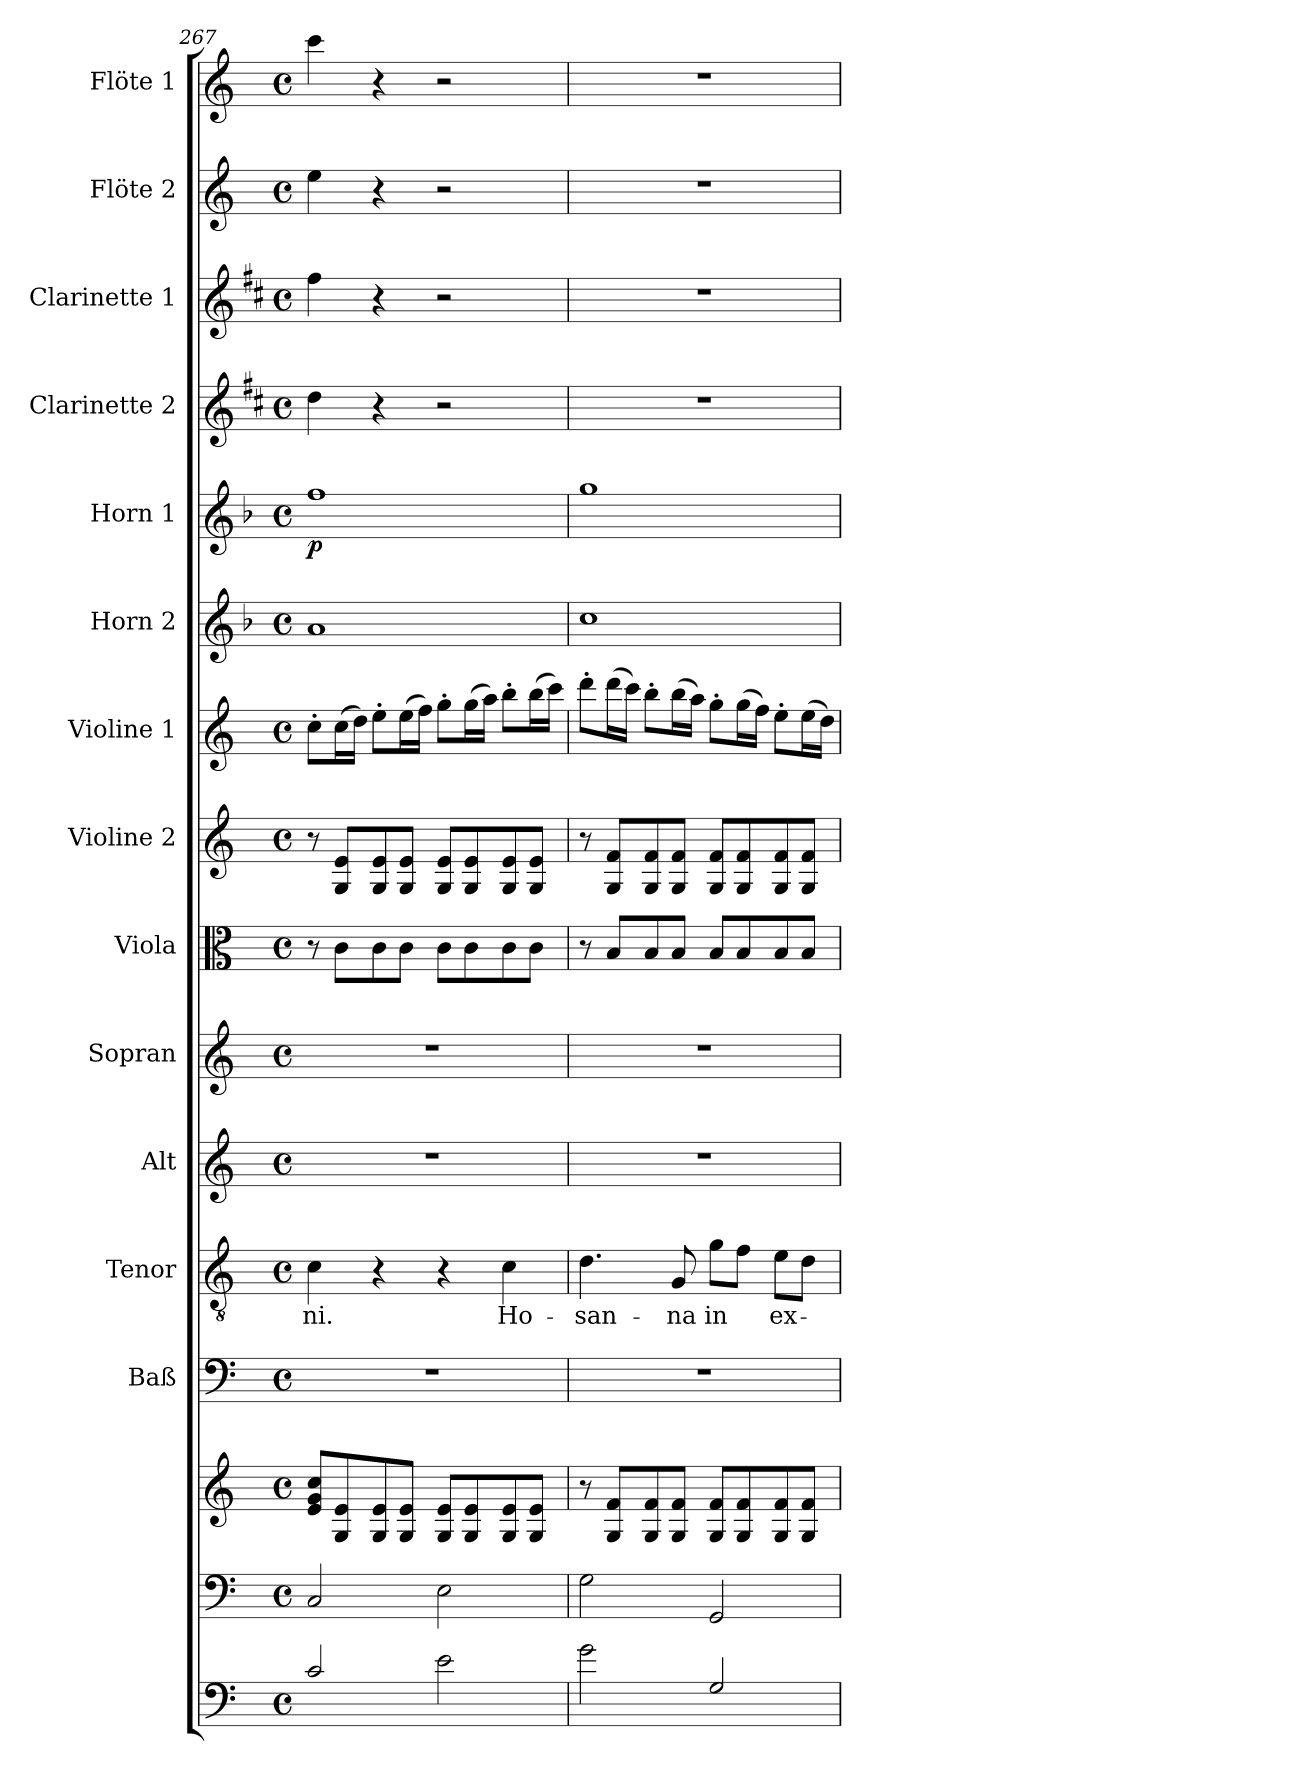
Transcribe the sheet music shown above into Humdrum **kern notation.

**kern	**kern	**kern	**kern	**kern	**text	**kern	**kern	**kern	**kern	**kern	**kern	**kern	**dynam	**kern	**kern	**kern	**kern
*part15	*part14	*part14	*part13	*part12	*part12	*part11	*part10	*part9	*part8	*part7	*part6	*part5	*part5	*part4	*part3	*part2	*part1
*staff16	*staff15	*staff14	*staff13	*staff12	*staff12	*staff11	*staff10	*staff9	*staff8	*staff7	*staff6	*staff5	*staff5	*staff4	*staff3	*staff2	*staff1
*	*	*	*I"Baß	*I"Tenor	*	*I"Alt	*I"Sopran	*I"Viola	*I"Violine 2	*I"Violine 1	*I"Horn 2	*I"Horn 1	*	*I"Clarinette 2	*I"Clarinette 1	*I"Flöte 2	*I"Flöte 1
*	*	*	*I'Baß	*I'Ten	*	*I'Alt	*I'Sop	*I'Vla.	*I'Vln. 2	*I'Vln. 1	*I'Hrn. 2	*I'Hrn. 1	*	*I'Cl. 2	*I'Cl. 1	*I'Fl. 2	*I'Fl. 1
*clefF4	*clefF4	*clefG2	*clefF4	*clefGv2	*	*clefG2	*clefG2	*clefC3	*clefG2	*clefG2	*clefG2	*clefG2	*	*clefG2	*clefG2	*clefG2	*clefG2
*ITrd7c12	*	*	*	*	*	*	*	*	*	*	*ITrd3c5	*ITrd3c5	*	*ITrd1c2	*ITrd1c2	*	*
*k[]	*k[]	*k[]	*k[]	*k[]	*	*k[]	*k[]	*k[]	*k[]	*k[]	*k[]	*k[]	*	*k[]	*k[]	*k[]	*k[]
*C:	*C:	*C:	*C:	*C:	*	*C:	*C:	*C:	*C:	*C:	*C:	*C:	*	*C:	*C:	*C:	*C:
*M4/4	*M4/4	*M4/4	*M4/4	*M4/4	*	*M4/4	*M4/4	*M4/4	*M4/4	*M4/4	*M4/4	*M4/4	*	*M4/4	*M4/4	*M4/4	*M4/4
*met(c)	*met(c)	*met(c)	*met(c)	*met(c)	*	*met(c)	*met(c)	*met(c)	*met(c)	*met(c)	*met(c)	*met(c)	*	*met(c)	*met(c)	*met(c)	*met(c)
=267	=267	=267	=267	=267	=267	=267	=267	=267	=267	=267	=267	=267	=267	=267	=267	=267	=267
!	!	!	!	!	!LO:LY:b	!	!	!	!	!	!	!	!LO:DY:b	!	!	!	!
2C/	2C/	8e/ 8g/ 8cc/L	1r	4c\	-ni.	1r	1r	8r	8r	8cc'>\L	1e	1cc	p	4cc\	4ee\	4ee\	4ccc\
.	.	8G/ 8e/	.	.	.	.	.	8c\L	8G/ 8e/L	(>16cc\L	.	.	.	.	.	.	.
.	.	.	.	.	.	.	.	.	.	16dd\JJ)	.	.	.	.	.	.	.
.	.	8G/ 8e/	.	4r	.	.	.	8c\	8G/ 8e/	8ee'>\L	.	.	.	4r	4r	4r	4r
.	.	8G/ 8e/J	.	.	.	.	.	8c\J	8G/ 8e/J	(>16ee\L	.	.	.	.	.	.	.
.	.	.	.	.	.	.	.	.	.	16ff\JJ)	.	.	.	.	.	.	.
2E\	2E\	8G/ 8e/L	.	4r	.	.	.	8c\L	8G/ 8e/L	8gg'>\L	.	.	.	2r	2r	2r	2r
.	.	8G/ 8e/	.	.	.	.	.	8c\	8G/ 8e/	(>16gg\L	.	.	.	.	.	.	.
.	.	.	.	.	.	.	.	.	.	16aa\JJ)	.	.	.	.	.	.	.
!	!	!	!	!	!LO:LY:b	!	!	!	!	!	!	!	!	!	!	!	!
.	.	8G/ 8e/	.	4c\	Ho-	.	.	8c\	8G/ 8e/	8bb'>\L	.	.	.	.	.	.	.
.	.	8G/ 8e/J	.	.	.	.	.	8c\J	8G/ 8e/J	(>16bb\L	.	.	.	.	.	.	.
.	.	.	.	.	.	.	.	.	.	16ccc\JJ)	.	.	.	.	.	.	.
=268	=268	=268	=268	=268	=268	=268	=268	=268	=268	=268	=268	=268	=268	=268	=268	=268	=268
!	!	!	!	!	!LO:LY:b	!	!	!	!	!	!	!	!	!	!	!	!
2G\	2G\	8r	1r	4.d\	-san-	1r	1r	8r	8r	8ddd'>\L	1g	1dd	.	1r	1r	1r	1r
.	.	8G/ 8f/L	.	.	.	.	.	8B/L	8G/ 8f/L	(>16ddd\L	.	.	.	.	.	.	.
.	.	.	.	.	.	.	.	.	.	16ccc\JJ)	.	.	.	.	.	.	.
.	.	8G/ 8f/	.	.	.	.	.	8B/	8G/ 8f/	8bb'>\L	.	.	.	.	.	.	.
!	!	!	!	!	!LO:LY:b	!	!	!	!	!	!	!	!	!	!	!	!
.	.	8G/ 8f/J	.	8G/	-na	.	.	8B/J	8G/ 8f/J	(>16bb\L	.	.	.	.	.	.	.
.	.	.	.	.	.	.	.	.	.	16aa\JJ)	.	.	.	.	.	.	.
!	!	!	!	!	!LO:LY:b	!	!	!	!	!	!	!	!	!	!	!	!
2GG/	2GG/	8G/ 8f/L	.	8g\L	in	.	.	8B/L	8G/ 8f/L	8gg'>\L	.	.	.	.	.	.	.
.	.	8G/ 8f/	.	8f\J	.	.	.	8B/	8G/ 8f/	(>16gg\L	.	.	.	.	.	.	.
.	.	.	.	.	.	.	.	.	.	16ff\JJ)	.	.	.	.	.	.	.
!	!	!	!	!	!LO:LY:b	!	!	!	!	!	!	!	!	!	!	!	!
.	.	8G/ 8f/	.	8e\L	ex-	.	.	8B/	8G/ 8f/	8ee'>\L	.	.	.	.	.	.	.
.	.	8G/ 8f/J	.	8d\J	.	.	.	8B/J	8G/ 8f/J	(>16ee\L	.	.	.	.	.	.	.
.	.	.	.	.	.	.	.	.	.	16dd\JJ)	.	.	.	.	.	.	.
=	=	=	=	=	=	=	=	=	=	=	=	=	=	=	=	=	=
*-	*-	*-	*-	*-	*-	*-	*-	*-	*-	*-	*-	*-	*-	*-	*-	*-	*-
